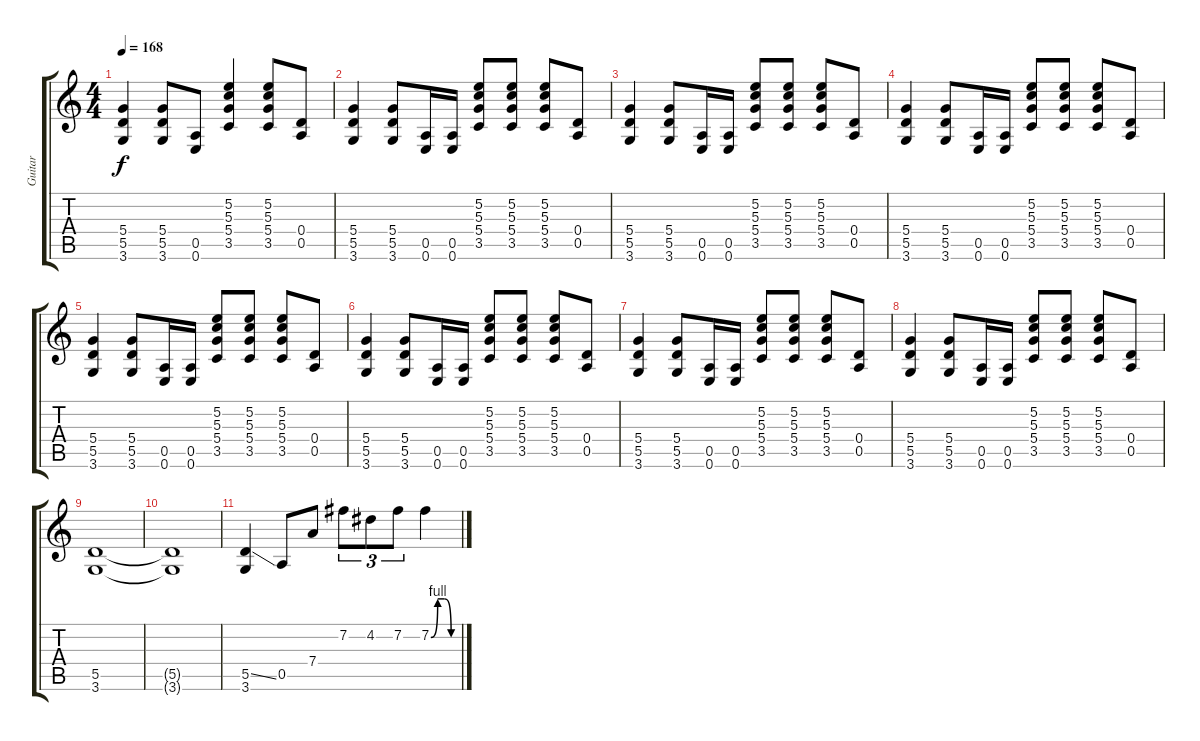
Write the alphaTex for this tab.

\track ("Guitar" "Guitar") {instrument distortionguitar}
\staff {score tabs}
\tuning (E4 B3 G3 D3 A2 E2) {hide}
\ts (4 4)
\tempo 168
\clef g2
\ks c
(5.4 5.5 3.6).4{dy f} (5.4 5.5 3.6).8 (0.5 0.6).8 (5.2 5.3 5.4 3.5).4 (5.2 5.3 5.4 3.5).8 (0.4 0.5).8 |
(5.4 5.5 3.6).4 (5.4 5.5 3.6).8 (0.5 0.6).16 (0.5 0.6).16 (5.2 5.3 5.4 3.5).8 (5.2 5.3 5.4 3.5).8 (5.2 5.3 5.4 3.5).8 (0.4 0.5).8 |
(5.4 5.5 3.6).4 (5.4 5.5 3.6).8 (0.5 0.6).16 (0.5 0.6).16 (5.2 5.3 5.4 3.5).8 (5.2 5.3 5.4 3.5).8 (5.2 5.3 5.4 3.5).8 (0.4 0.5).8 |
(5.4 5.5 3.6).4 (5.4 5.5 3.6).8 (0.5 0.6).16 (0.5 0.6).16 (5.2 5.3 5.4 3.5).8 (5.2 5.3 5.4 3.5).8 (5.2 5.3 5.4 3.5).8 (0.4 0.5).8 |
(5.4 5.5 3.6).4 (5.4 5.5 3.6).8 (0.5 0.6).16 (0.5 0.6).16 (5.2 5.3 5.4 3.5).8 (5.2 5.3 5.4 3.5).8 (5.2 5.3 5.4 3.5).8 (0.4 0.5).8 |
(5.4 5.5 3.6).4 (5.4 5.5 3.6).8 (0.5 0.6).16 (0.5 0.6).16 (5.2 5.3 5.4 3.5).8 (5.2 5.3 5.4 3.5).8 (5.2 5.3 5.4 3.5).8 (0.4 0.5).8 |
(5.4 5.5 3.6).4 (5.4 5.5 3.6).8 (0.5 0.6).16 (0.5 0.6).16 (5.2 5.3 5.4 3.5).8 (5.2 5.3 5.4 3.5).8 (5.2 5.3 5.4 3.5).8 (0.4 0.5).8 |
(5.4 5.5 3.6).4 (5.4 5.5 3.6).8 (0.5 0.6).16 (0.5 0.6).16 (5.2 5.3 5.4 3.5).8 (5.2 5.3 5.4 3.5).8 (5.2 5.3 5.4 3.5).8 (0.4 0.5).8 |
(5.5 3.6).1 |
(5.5{t} 3.6{t}).1 |
(5.5{ss} 3.6).4 0.5.8 7.4.8 7.2.8{tu (3 2)} 4.2.8{tu (3 2)} 7.2.8{tu (3 2)} 7.2{be (custom 0 0 15 4 30 4 45 0 60 0)}.4
